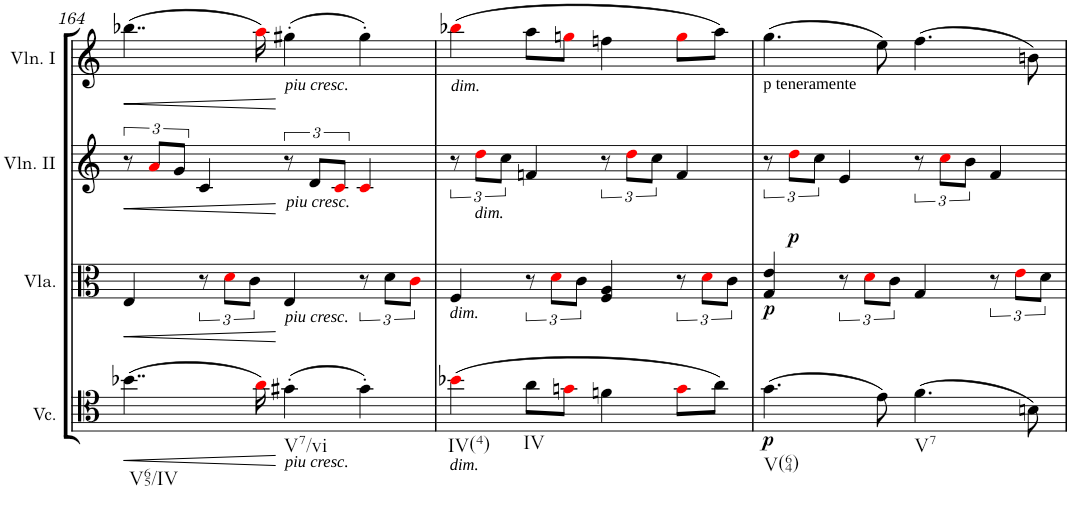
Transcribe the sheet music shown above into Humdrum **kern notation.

**kern	**dynam	**kern	**dynam	**kern	**dynam	**kern	**dynam
*part4	*part4	*part3	*part3	*part2	*part2	*part1	*part1
*staff4	*staff4	*staff3	*staff3	*staff2	*staff2	*staff1	*staff1
*I"Violoncello	*	*I"Viola	*	*I"Violin II	*	*I"Violin I	*
*I'Vc.	*	*I'Vla.	*	*I'Vln. II	*	*I'Vln. I	*
!!LO:PB:g=z
*clefC4	*	*clefC3	*	*clefG2	*	*clefG2	*
*k[]	*	*k[]	*	*k[]	*	*k[]	*
*M4/4	*	*M4/4	*	*M4/4	*	*M4/4	*
*met(c)	*	*met(c)	*	*met(c)	*	*met(c)	*
=164	=164	=164	=164	=164	=164	=164	=164
!LO:TX:b:t=V65/IV	!	!	!	!	!	!	!
!	!LO:HP:b	!	!LO:HP:b	!	!LO:HP:b	!	!LO:HP:b
(4..b-X\	<	4E/	<	12r	<	(4..bb-X\	<
.	.	.	.	12ai/L	.	.	.
.	.	.	.	12g/J	.	.	.
.	.	12r	.	4c/	.	.	.
.	.	12di\L	.	.	.	.	.
.	.	12c\J	.	.	.	.	.
16ai\)	.	.	.	.	.	16aai\)	.
!	!	!	!	!	!	!LO:TX:b:i:t=piu cresc.	!
!	!	!	!	!LO:TX:b:i:t=piu cresc.	!	!	!
!	!	!LO:TX:b:i:t=piu cresc.	!	!	!	!	!
!LO:TX:b:i:t=piu cresc.	!	!	!	!	!	!	!
!LO:TX:b:t=V7/vi	!	!	!	!	!	!	!
(4g#X'\	[	4E/	[	12r	[	(4gg#X'\	[
.	.	.	.	12d/L	.	.	.
.	.	.	.	12ci/J	.	.	.
4g#'\)	.	12r	.	4ci/	.	4gg#'\)	.
.	.	12d\L	.	.	.	.	.
.	.	12ci\J	.	.	.	.	.
=165	=165	=165	=165	=165	=165	=165	=165
!	!	!	!	!	!	!LO:TX:b:i:t=dim.	!
!	!	!LO:TX:b:i:t=dim.	!	!	!	!	!
!LO:TX:b:i:t=dim.	!	!	!	!	!	!	!
!LO:TX:b:t=IV(4)	!	!	!	!	!	!	!
(4b-Xi\	.	4F/	.	12r	.	(4bb-Xi\	.
!	!	!	!	!LO:TX:b:i:t=dim.	!	!	!
.	.	.	.	12ddi\L	.	.	.
.	.	.	.	12cc\J	.	.	.
!LO:TX:b:t=IV	!	!	!	!	!	!	!
8a\L	.	12r	.	4fn/	.	8aa\L	.
.	.	12di\L	.	.	.	.	.
8gni\J	.	.	.	.	.	8ggni\J	.
.	.	12c\J	.	.	.	.	.
4fn\	.	4F/ 4A/	.	12r	.	4ffn\	.
.	.	.	.	12ddi\L	.	.	.
.	.	.	.	12cc\J	.	.	.
8gi\L	.	12r	.	4f/	.	8ggi\L	.
.	.	12di\L	.	.	.	.	.
8a\J)	.	.	.	.	.	8aa\J)	.
.	.	12c\J	.	.	.	.	.
=166	=166	=166	=166	=166	=166	=166	=166
!	!	!	!	!	!	!LO:TX:b:t=p teneramente	!
!LO:TX:b:t=V(64)	!	!	!	!	!	!	!
!	!LO:DY:b	!	!LO:DY:b	!	!	!	!
!	!	!	!LO:DY:n=1:a	!	!	!	!
(4.g\	p	4G/ 4e/	p p	12r	.	(4.gg\	.
.	.	.	.	12ddi\L	.	.	.
.	.	.	.	12cc\J	.	.	.
.	.	12r	.	4e/	.	.	.
.	.	12di\L	.	.	.	.	.
8e\)	.	.	.	.	.	8ee\)	.
.	.	12c\J	.	.	.	.	.
!LO:TX:b:t=V7	!	!	!	!	!	!	!
(4.f\	.	4G/	.	12r	.	(4.ff\	.
.	.	.	.	12cci\L	.	.	.
.	.	.	.	12b\J	.	.	.
.	.	12r	.	4f/	.	.	.
.	.	12ei\L	.	.	.	.	.
8Bn\)	.	.	.	.	.	8bn\)	.
.	.	12d\J	.	.	.	.	.
=	=	=	=	=	=	=	=
*-	*-	*-	*-	*-	*-	*-	*-
